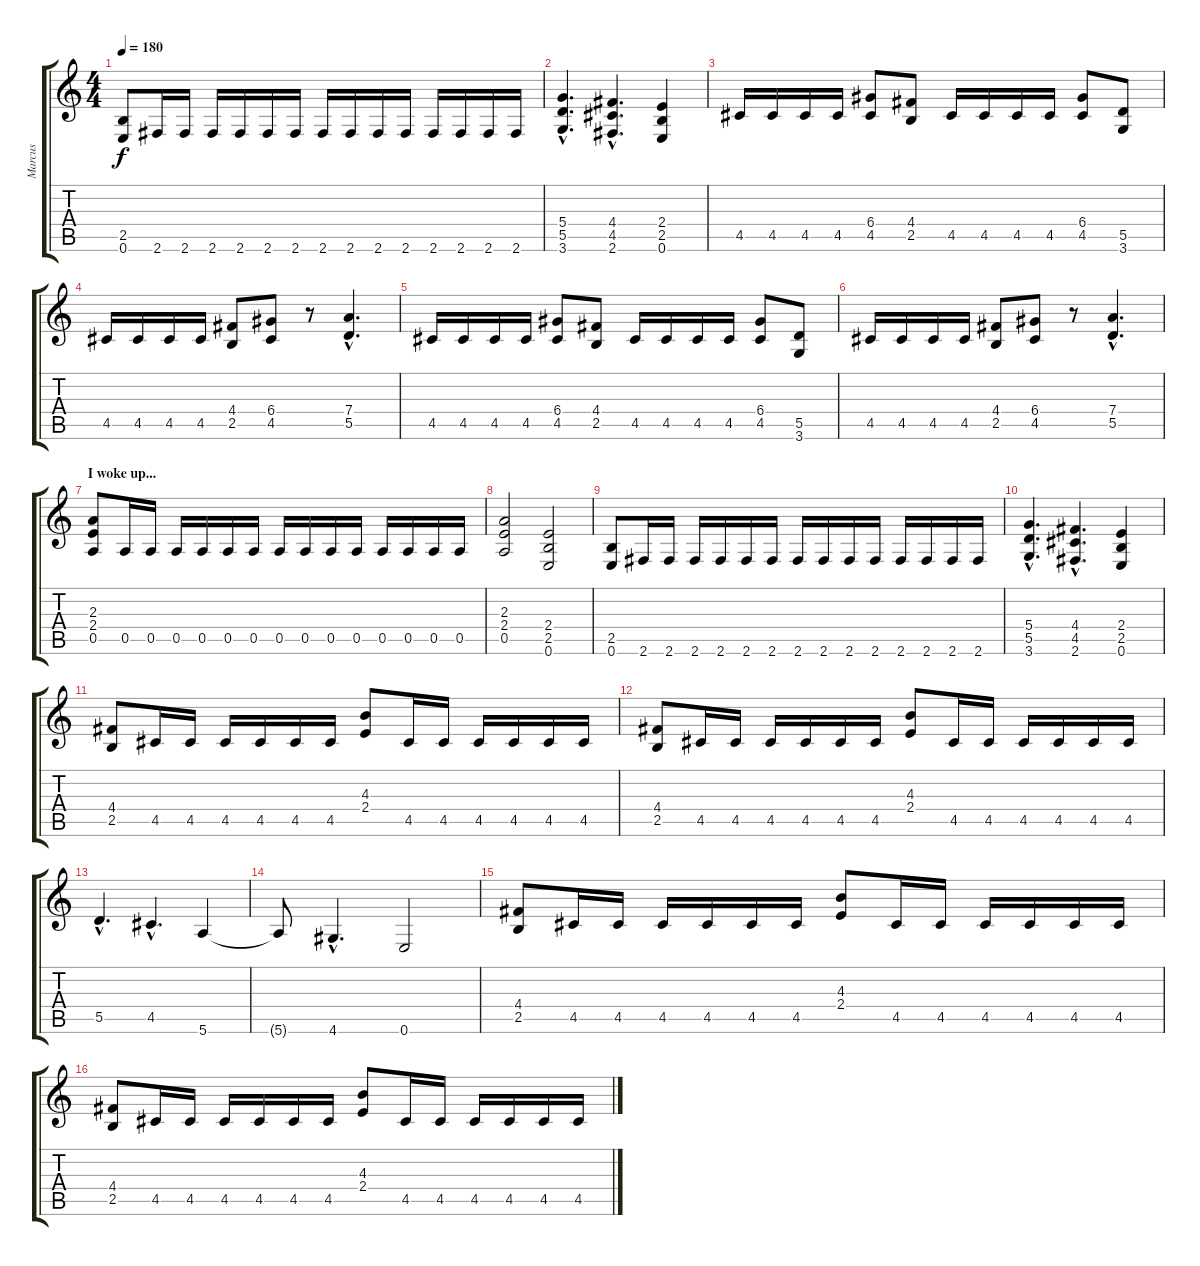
\track ("Marcus" "Marcus") {instrument distortionguitar}
\staff {score tabs}
\tuning (E4 B3 G3 D3 A2 E2) {hide}
\ts (4 4)
\tempo 180
\clef g2
\ks c
(2.5 0.6).8{dy f} 2.6.16 2.6.16 2.6.16 2.6.16 2.6.16 2.6.16 2.6.16 2.6.16 2.6.16 2.6.16 2.6.16 2.6.16 2.6.16 2.6.16 |
(5.4{hac} 5.5{hac} 3.6{hac}).4{d} (4.4{hac} 4.5{hac} 2.6{hac}).4{d} (2.4 2.5 0.6).4 |
4.5.16 4.5.16 4.5.16 4.5.16 (6.4 4.5).8 (4.4 2.5).8 4.5.16 4.5.16 4.5.16 4.5.16 (6.4 4.5).8 (5.5 3.6).8 |
4.5.16 4.5.16 4.5.16 4.5.16 (4.4 2.5).8 (6.4 4.5).8 r.8 (7.4{hac} 5.5{hac}).4{d} |
4.5.16 4.5.16 4.5.16 4.5.16 (6.4 4.5).8 (4.4 2.5).8 4.5.16 4.5.16 4.5.16 4.5.16 (6.4 4.5).8 (5.5 3.6).8 |
4.5.16 4.5.16 4.5.16 4.5.16 (4.4 2.5).8 (6.4 4.5).8 r.8 (7.4{hac} 5.5{hac}).4{d} |
\section ("" "I woke up...")
(2.3 2.4 0.5).8 0.5.16 0.5.16 0.5.16 0.5.16 0.5.16 0.5.16 0.5.16 0.5.16 0.5.16 0.5.16 0.5.16 0.5.16 0.5.16 0.5.16 |
(2.3 2.4 0.5).2 (2.4 2.5 0.6).2 |
(2.5 0.6).8 2.6.16 2.6.16 2.6.16 2.6.16 2.6.16 2.6.16 2.6.16 2.6.16 2.6.16 2.6.16 2.6.16 2.6.16 2.6.16 2.6.16 |
(5.4{hac} 5.5{hac} 3.6{hac}).4{d} (4.4{hac} 4.5{hac} 2.6{hac}).4{d} (2.4 2.5 0.6).4 |
(4.4 2.5).8 4.5.16 4.5.16 4.5.16 4.5.16 4.5.16 4.5.16 (4.3 2.4).8 4.5.16 4.5.16 4.5.16 4.5.16 4.5.16 4.5.16 |
(4.4 2.5).8 4.5.16 4.5.16 4.5.16 4.5.16 4.5.16 4.5.16 (4.3 2.4).8 4.5.16 4.5.16 4.5.16 4.5.16 4.5.16 4.5.16 |
5.5{hac}.4{d} 4.5{hac}.4{d} 5.6.4 |
5.6{t}.8 4.6{hac}.4{d} 0.6.2 |
(4.4 2.5).8 4.5.16 4.5.16 4.5.16 4.5.16 4.5.16 4.5.16 (4.3 2.4).8 4.5.16 4.5.16 4.5.16 4.5.16 4.5.16 4.5.16 |
(4.4 2.5).8 4.5.16 4.5.16 4.5.16 4.5.16 4.5.16 4.5.16 (4.3 2.4).8 4.5.16 4.5.16 4.5.16 4.5.16 4.5.16 4.5.16
